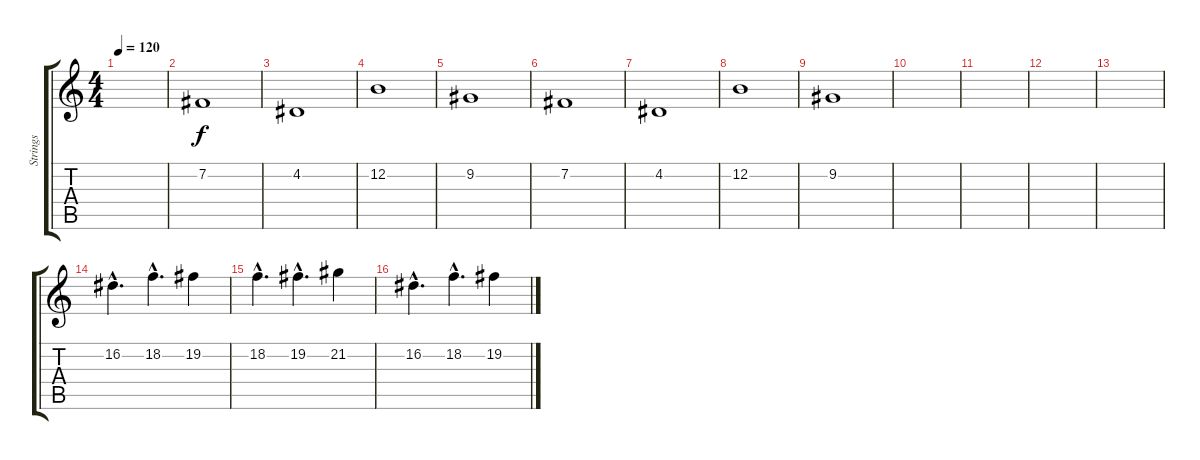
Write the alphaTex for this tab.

\track ("Strings" "Strings") {instrument stringensemble1}
\staff {score tabs}
\tuning (E4 B3 G3 D3 A2 E2) {hide}
\ts (4 4)
\tempo 120
\clef g2
\ks c
|
7.2.1 |
4.2.1 |
12.2.1 |
9.2.1 |
7.2.1 |
4.2.1 |
12.2.1 |
9.2.1 |
|
|
|
|
16.2{hac}.4{d} 18.2{hac}.4{d} 19.2.4 |
18.2{hac}.4{d} 19.2{hac}.4{d} 21.2.4 |
16.2{hac}.4{d} 18.2{hac}.4{d} 19.2.4
